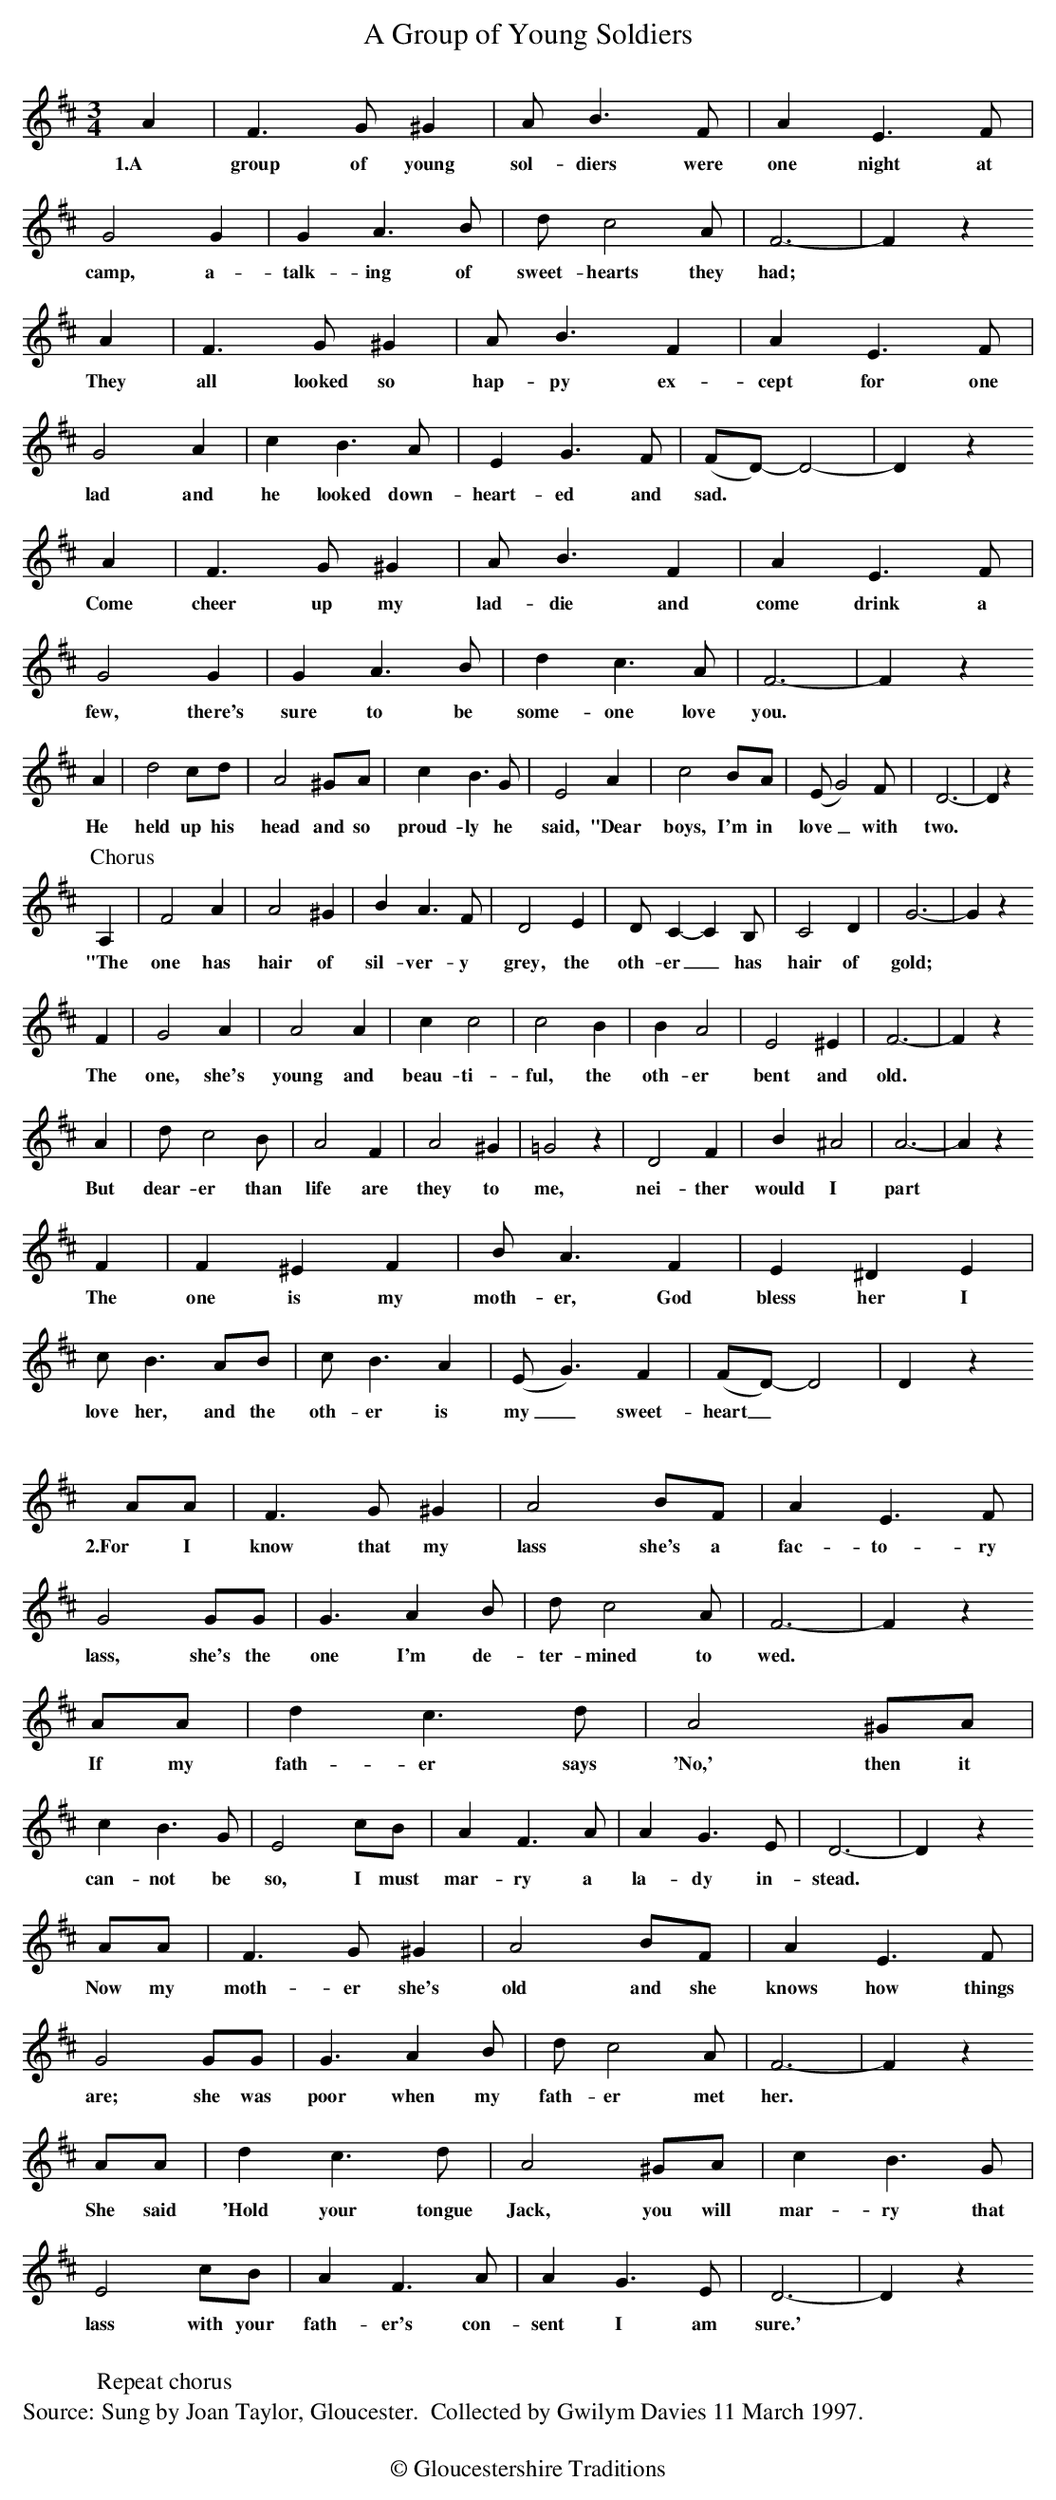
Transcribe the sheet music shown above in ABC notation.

X:1
T:A Group of Young Soldiers
M:3/4
L:1/4
K:Dmaj
A|F3/2G/2^G |A/2B3/2F/2 | AE3/2F/2 | G2G | GA3/2B/2 | d/2c2A/2 |F3 -| Fz
w:1.A group of young sol-diers were one night at camp, a-talk-ing of sweet-hearts they had;
A|F3/2G/2^G |A/2B3/2F | AE3/2F/2 | G2A | cB3/2A/2 | EG3/2 F/2 | (F/2D/2)- D2- |Dz
w:They all looked so hap-py ex-cept for one lad and he looked down-heart-ed and sad.
A|F3/2G/2^G |A/2B3/2F | AE3/2F/2 | G2G | GA3/2B/2 | dc3/2A/2 |F3- | Fz
w:Come cheer up my lad-die and come drink a few, there's sure to be some-one love you.
A | d2c/2d/2 | A2^G/2A/2 | cB3/2G/2 | E2A | c2B/2A/2 | (E/2G2)F/2 | D3- |Dz
w:He held up his head and so proud-ly he said, "Dear boys, I'm in love_with two.
[P:Chorus]A, | F2A | A2^G | BA3/2F/2 | D2E | D/2C-CB,/2 | C2D | G3- | Gz
w:"The one has hair of sil-ver-y grey, the oth-er_ has hair of gold;
F | G2A | A2A | cc2 | c2B | BA2 | E2^E | F3 |- Fz
w:The one, she's young and beau-ti-ful, the oth-er bent and old.
A | d/2c2B/2 | A2F | A2^G | =G2z | D2F | B^A2 | A3- | Az
w:But dear-er than life are they to me, nei-ther would I part
F | F^EF | B/2A3/2F | E^DE | c/2B3/2A/2B/2 |c/2B3/2A | (E/2G3/2)F | (F/2D/2)-D2 | Dz
w:The one is my moth-er, God bless her I love her, and the oth-er is my_ sweet-heart_
A/2A/2|F3/2G/2^G |A2B/2F/2 | AE3/2F/2 | G2G/2G/2 | G3/2AB/2 | d/2c2A/2 |F3 -| Fz
w:2.For I know that my lass she's a fac-to-ry lass, she's the one I'm de-ter-mined to wed.
A/2A/2 | dc3/2d/2 | A2^G/2A/2 | cB3/2G/2 | E2c/2B/2 | AF3/2A/2 | AG3/2E/2 | D3- |Dz
w:If my fath-er says 'No,' then it can-not be so, I must mar-ry a la-dy in-stead.
A/2A/2|F3/2G/2^G |A2B/2F/2 | AE3/2F/2 | G2G/2G/2 | G3/2AB/2 | d/2c2A/2 |F3 -| Fz
w:Now my moth-er she's old and she knows how things are; she was poor when my fath-er met her.
A/2A/2 | dc3/2d/2 | A2^G/2A/2 | cB3/2G/2 | E2c/2B/2 | AF3/2A/2 | AG3/2E/2 | D3- |Dz
w:She said 'Hold your tongue Jack, you will mar-ry that lass with your fath-er's con-sent I am sure.'
W:
W:Repeat chorus
W:
W:
